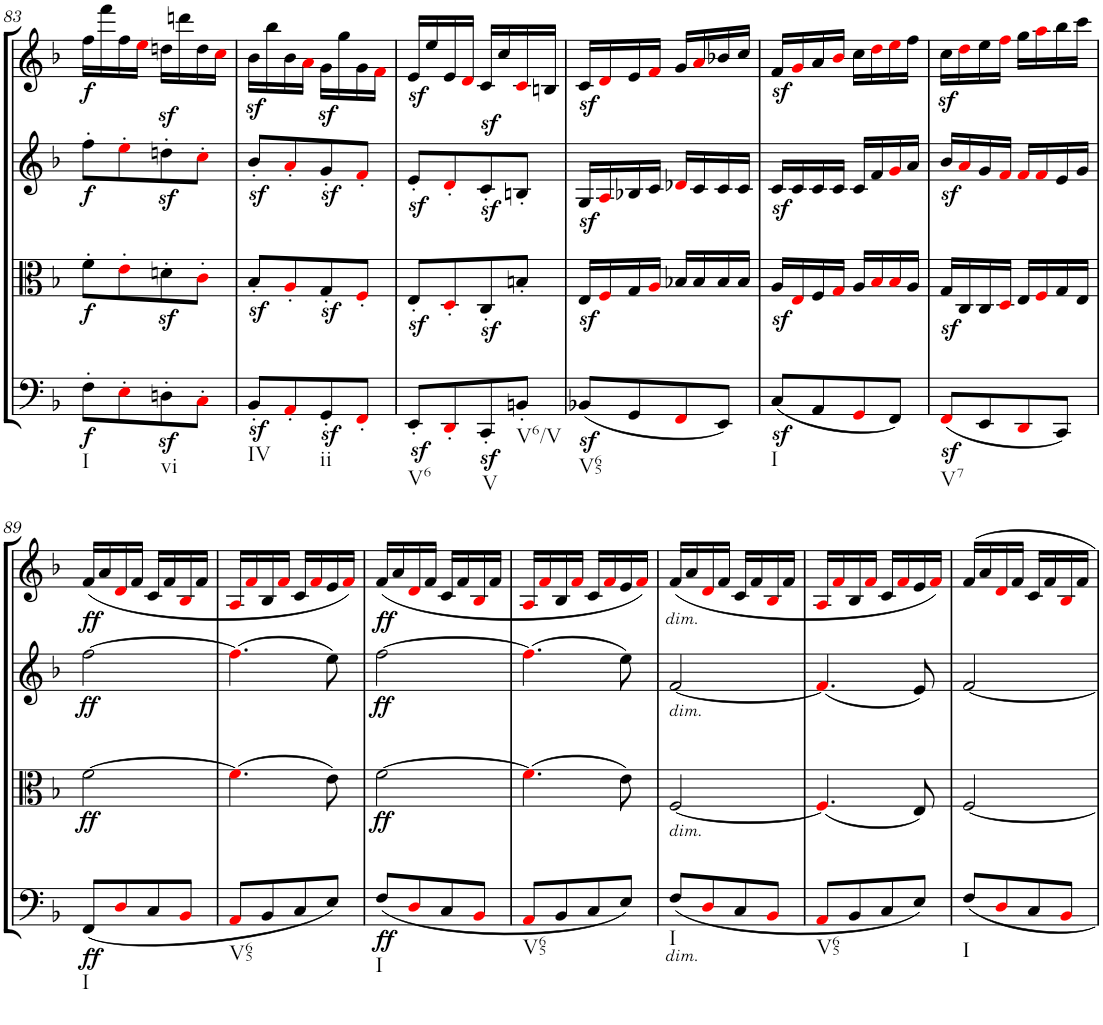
**kern	**dynam	**kern	**dynam	**kern	**dynam	**kern	**dynam
*part4	*part4	*part3	*part3	*part2	*part2	*part1	*part1
*staff4	*staff4	*staff3	*staff3	*staff2	*staff2	*staff1	*staff1
*I"Cello	*	*I"Viola	*	*I"2nd Violin	*	*I"1st Violin	*
*	*	*I'Vla	*	*I'Vln	*	*I'Vln	*
!!LO:PB:g=z
*clefF4	*	*clefC3	*	*clefG2	*	*clefG2	*
*k[b-]	*	*k[b-]	*	*k[b-]	*	*k[b-]	*
*F:	*	*F:	*	*F:	*	*F:	*
*M2/4	*	*M2/4	*	*M2/4	*	*M2/4	*
=83	=83	=83	=83	=83	=83	=83	=83
!LO:TX:b:t=I	!	!	!	!	!	!	!
!	!LO:DY:b	!	!LO:DY:b	!	!LO:DY:b	!	!LO:DY:b
8F'\L	f	8f'\L	f	8ff'\L	f	16ff\LL	f
.	.	.	.	.	.	16fff\	.
8E'i\	.	8e'i\	.	8ee'i\	.	16ff\	.
.	.	.	.	.	.	16eei\JJ	.
!LO:TX:b:t=vi	!	!	!	!	!	!	!
8Dnz<'\	.	8dnz<'\	.	8ddnz>'\	.	16ddn\LL	.
.	.	.	.	.	.	16dddn\	.
8C'i\J	.	8c'i\J	.	8cc'i\J	.	16dd\	.
.	.	.	.	.	.	16cci\JJ	.
=84	=84	=84	=84	=84	=84	=84	=84
!LO:TX:b:t=IV	!	!	!	!	!	!	!
8BB-z<'/L	.	8B-z<'/L	.	8b-z<'/L	.	16b-z<\LL	.
.	.	.	.	.	.	16bb-\	.
8AA'i/	.	8A'i/	.	8a'i/	.	16b-\	.
.	.	.	.	.	.	16ai\JJ	.
!LO:TX:b:t=ii	!	!	!	!	!	!	!
8GGz<'/	.	8Gz<'/	.	8gz<'/	.	16gz<\LL	.
.	.	.	.	.	.	16gg\	.
8FF'i/J	.	8F'i/J	.	8f'i/J	.	16g\	.
.	.	.	.	.	.	16fi\JJ	.
=85	=85	=85	=85	=85	=85	=85	=85
!LO:TX:b:t=V6	!	!	!	!	!	!	!
8EEz<'/L	.	8Ez<'/L	.	8ez<'/L	.	16ez</LL	.
.	.	.	.	.	.	16ee/	.
8DD'i/	.	8D'i/	.	8d'i/	.	16e/	.
.	.	.	.	.	.	16di/JJ	.
!LO:TX:b:t=V	!	!	!	!	!	!	!
8CCz<'/	.	8Cz<'/	.	8cz>'/	.	16c/LL	.
.	.	.	.	.	.	16cc/	.
!LO:TX:b:t=V6/V	!	!	!	!	!	!	!
8BBn'/J	.	8Bn'/J	.	8Bn'/J	.	16ci/	.
.	.	.	.	.	.	16Bn/JJ	.
=86	=86	=86	=86	=86	=86	=86	=86
!LO:TX:b:t=V65	!	!	!	!	!	!	!
(8BB-Xz</L	.	16Ez</LL	.	16Gz</LL	.	16cz</LL	.
.	.	16Fi/	.	16Ai/	.	16di/	.
8GG/	.	16G/	.	16B-X/	.	16e/	.
.	.	16Ai/JJ	.	16c/JJ	.	16fi/JJ	.
8FFi/	.	16B-X/LL	.	16d-Xi/LL	.	16g/LL	.
.	.	16B-/	.	16c/	.	16ai/	.
8EE/J)	.	16B-/	.	16c/	.	16b-X/	.
.	.	16B-/JJ	.	16c/JJ	.	16cc/JJ	.
=87	=87	=87	=87	=87	=87	=87	=87
!LO:TX:b:t=I	!	!	!	!	!	!	!
(8Cz</L	.	16Az</LL	.	16cz</LL	.	16fz</LL	.
.	.	16Ei/	.	16c/	.	16gi/	.
8AA/	.	16F/	.	16c/	.	16a/	.
.	.	16Gi/JJ	.	16c/JJ	.	16b-i/JJ	.
8GGi/	.	16A/LL	.	16c/LL	.	16cc\LL	.
.	.	16B-i/	.	16f/	.	16ddi\	.
8FF/J)	.	16B-i/	.	16gi/	.	16eei\	.
.	.	16A/JJ	.	16a/JJ	.	16ff\JJ	.
=88	=88	=88	=88	=88	=88	=88	=88
!LO:TX:b:t=V7	!	!	!	!	!	!	!
(8FFz<i/L	.	16Gz</LL	.	16b-z</LL	.	16ccz<\LL	.
.	.	16C/	.	16ai/	.	16ddi\	.
8EE/	.	16C/	.	16g/	.	16ee\	.
.	.	16Di/JJ	.	16fi/JJ	.	16ffi\JJ	.
8DDi/	.	16E/LL	.	16fi/LL	.	16gg\LL	.
.	.	16Fi/	.	16fi/	.	16aai\	.
8CC/J)	.	16G/	.	16e/	.	16bb-\	.
.	.	16E/JJ	.	16g/JJ	.	16ccc\JJ	.
!!LO:LB:g=z
=89	=89	=89	=89	=89	=89	=89	=89
!LO:TX:b:t=I	!	!	!	!	!	!	!
!	!LO:DY:b	!	!LO:DY:b	!	!LO:DY:b	!	!LO:DY:b
(8FF/L	ff	[2f\	ff	[2ff\	ff	(16f/LL	ff
.	.	.	.	.	.	16a/	.
8Di/	.	.	.	.	.	16di/	.
.	.	.	.	.	.	16f/JJ	.
8C/	.	.	.	.	.	16c/LL	.
.	.	.	.	.	.	16f/	.
8BB-i/J	.	.	.	.	.	16B-i/	.
.	.	.	.	.	.	16f/JJ	.
=90	=90	=90	=90	=90	=90	=90	=90
!LO:TX:b:t=V65	!	!	!	!	!	!	!
8AAi/L	.	(4.fi\]	.	(4.ffi\]	.	16Ai/LL	.
.	.	.	.	.	.	16fi/	.
8BB-/	.	.	.	.	.	16B-/	.
.	.	.	.	.	.	16fi/JJ	.
8C/	.	.	.	.	.	16c/LL	.
.	.	.	.	.	.	16fi/	.
8E/J)	.	8e\)	.	8ee\)	.	16e/	.
.	.	.	.	.	.	16fi/JJ)	.
=91	=91	=91	=91	=91	=91	=91	=91
!LO:TX:b:t=I	!	!	!	!	!	!	!
!	!LO:DY:b	!	!LO:DY:b	!	!LO:DY:b	!	!LO:DY:b
(8F/L	ff	[2f\	ff	[2ff\	ff	(16f/LL	ff
.	.	.	.	.	.	16a/	.
8Di/	.	.	.	.	.	16di/	.
.	.	.	.	.	.	16f/JJ	.
8C/	.	.	.	.	.	16c/LL	.
.	.	.	.	.	.	16f/	.
8BB-i/J	.	.	.	.	.	16B-i/	.
.	.	.	.	.	.	16f/JJ	.
=92	=92	=92	=92	=92	=92	=92	=92
!LO:TX:b:t=V65	!	!	!	!	!	!	!
8AAi/L	.	(4.fi\]	.	(4.ffi\]	.	16Ai/LL	.
.	.	.	.	.	.	16fi/	.
8BB-/	.	.	.	.	.	16B-/	.
.	.	.	.	.	.	16fi/JJ	.
8C/	.	.	.	.	.	16c/LL	.
.	.	.	.	.	.	16fi/	.
8E/J)	.	8e\)	.	8ee\)	.	16e/	.
.	.	.	.	.	.	16fi/JJ)	.
=93	=93	=93	=93	=93	=93	=93	=93
!	!	!	!	!	!	!LO:TX:b:i:t=dim.	!
!	!	!	!	!LO:TX:b:i:t=dim.	!	!	!
!	!	!LO:TX:b:i:t=dim.	!	!	!	!	!
!LO:TX:b:i:t=dim.	!	!	!	!	!	!	!
!LO:TX:b:t=I	!	!	!	!	!	!	!
(8F/L	.	[2F/	.	[2f/	.	(16f/LL	.
.	.	.	.	.	.	16a/	.
8Di/	.	.	.	.	.	16di/	.
.	.	.	.	.	.	16f/JJ	.
8C/	.	.	.	.	.	16c/LL	.
.	.	.	.	.	.	16f/	.
8BB-i/J	.	.	.	.	.	16B-i/	.
.	.	.	.	.	.	16f/JJ	.
=94	=94	=94	=94	=94	=94	=94	=94
!LO:TX:b:t=V65	!	!	!	!	!	!	!
8AAi/L	.	(4.Fi/]	.	(4.fi/]	.	16Ai/LL	.
.	.	.	.	.	.	16fi/	.
8BB-/	.	.	.	.	.	16B-/	.
.	.	.	.	.	.	16fi/JJ	.
8C/	.	.	.	.	.	16c/LL	.
.	.	.	.	.	.	16fi/	.
8E/J)	.	8E/)	.	8e/)	.	16e/	.
.	.	.	.	.	.	16fi/JJ)	.
=95	=95	=95	=95	=95	=95	=95	=95
!LO:TX:b:t=I	!	!	!	!	!	!	!
8F/L	.	[2F/	.	[2f/	.	16f/LL	.
.	.	.	.	.	.	16a/	.
8Di/	.	.	.	.	.	16di/	.
.	.	.	.	.	.	16f/JJ	.
8C/	.	.	.	.	.	16c/LL	.
.	.	.	.	.	.	16f/	.
8BB-i/J	.	.	.	.	.	16B-i/	.
.	.	.	.	.	.	16f/JJ	.
=	=	=	=	=	=	=	=
*-	*-	*-	*-	*-	*-	*-	*-
